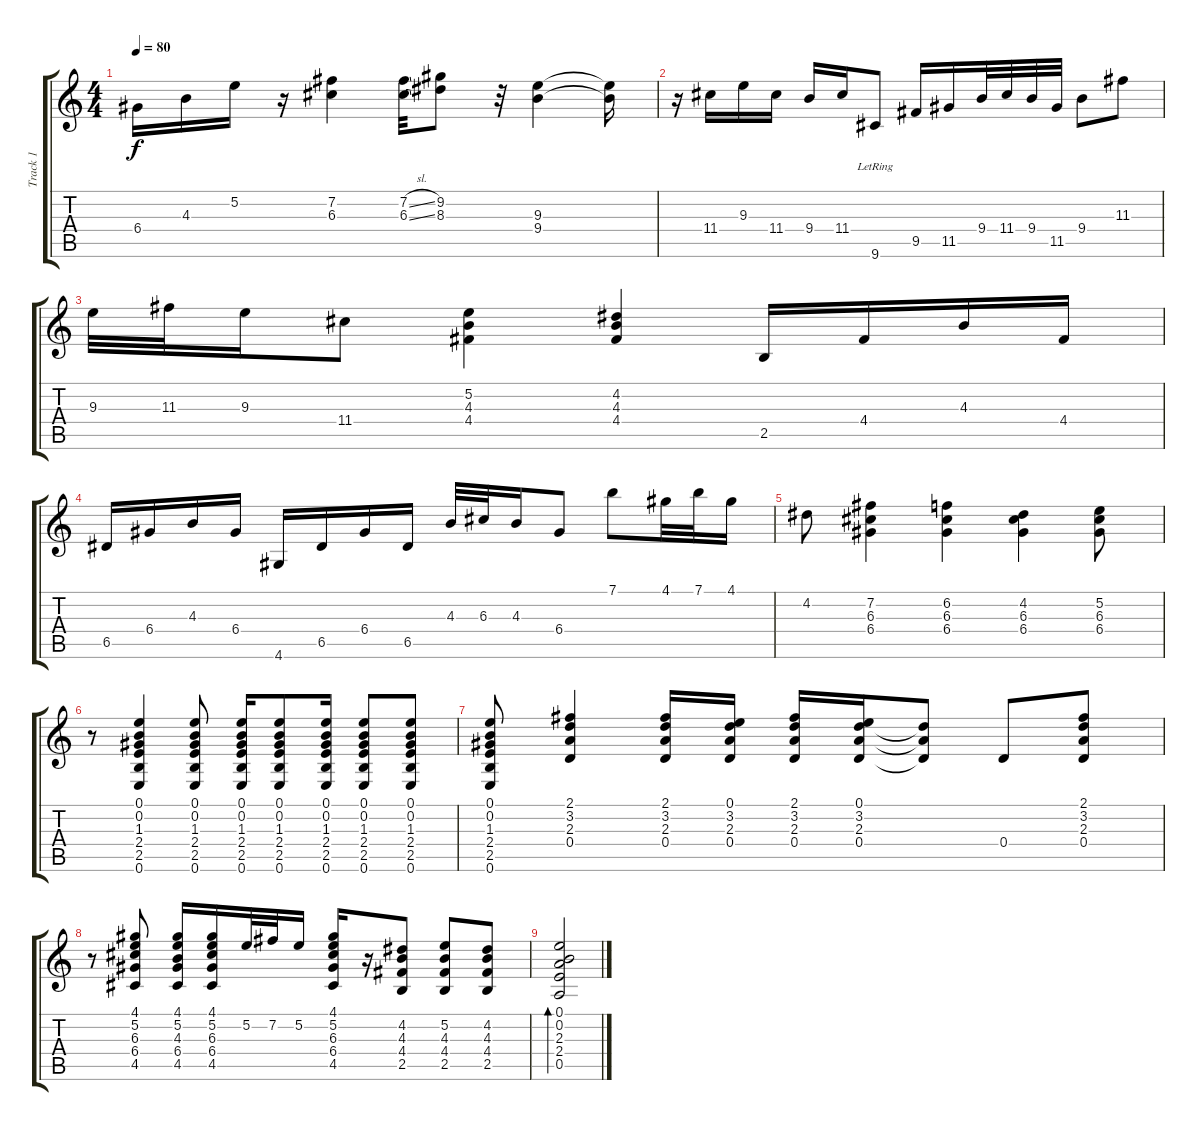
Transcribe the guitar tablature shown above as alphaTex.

\track ("Track 1" "Track 1") {instrument acousticguitarsteel}
\staff {score tabs}
\tuning (E4 B3 G3 D3 A2 E2) {hide}
\ts (4 4)
\tempo 80
\clef g2
\ks c
6.4.16{dy f} 4.3.16 5.2.16 r.16 (7.2 6.3).4 (7.2{sl} 6.3{sl}).32 (9.2 8.3).8 r.32 (9.3 9.4).4 (9.3{t} 9.4{t}).16 |
r.16 11.4.16 9.3.16 11.4.16 9.4.16 11.4.16 9.6{lr}.8 9.5.16 11.5.16 9.4.32 11.4.32 9.4.32 11.5.32 9.4.8 11.3.8 |
9.3.32 11.3.32 9.3.16 11.4.8 (5.2 4.3 4.4).4 (4.2 4.3 4.4).4 2.5.16 4.4.16 4.3.16 4.4.16 |
6.5.16 6.4.16 4.3.16 6.4.16 4.6.16 6.5.16 6.4.16 6.5.16 4.3.32 6.3.32 4.3.16 6.4.8 7.1.8 4.1.32 7.1.32 4.1.16 |
4.2.8 (7.2 6.3 6.4).4 (6.2 6.3 6.4).4 (4.2 6.3 6.4).4 (5.2 6.3 6.4).8 |
r.8 (0.1 0.2 1.3 2.4 2.5 0.6).4 (0.1 0.2 1.3 2.4 2.5 0.6).8 (0.1 0.2 1.3 2.4 2.5 0.6).16 (0.1 0.2 1.3 2.4 2.5 0.6).8 (0.1 0.2 1.3 2.4 2.5 0.6).16 (0.1 0.2 1.3 2.4 2.5 0.6).8 (0.1 0.2 1.3 2.4 2.5 0.6).8 |
(0.1 0.2 1.3 2.4 2.5 0.6).8 (2.1 3.2 2.3 0.4).4 (2.1 3.2 2.3 0.4).16 (0.1 3.2 2.3 0.4).16 (2.1 3.2 2.3 0.4).16 (0.1 3.2 2.3 0.4).16 (3.2{t} 2.3{t} 0.4{t}).8 0.4.8 (2.1 3.2 2.3 0.4).8 |
r.8 (4.1 5.2 6.3 6.4 4.5).8 (4.1 5.2 4.3 6.4 4.5).16 (4.1 5.2 6.3 6.4 4.5).16 5.2.32 7.2.32 5.2.16 (4.1 5.2 6.3 6.4 4.5).16 r.16 (4.2 4.3 4.4 2.5).8 (5.2 4.3 4.4 2.5).8 (4.2 4.3 4.4 2.5).8 |
(0.1 0.2 2.3 2.4 0.5).2{bd 240}
